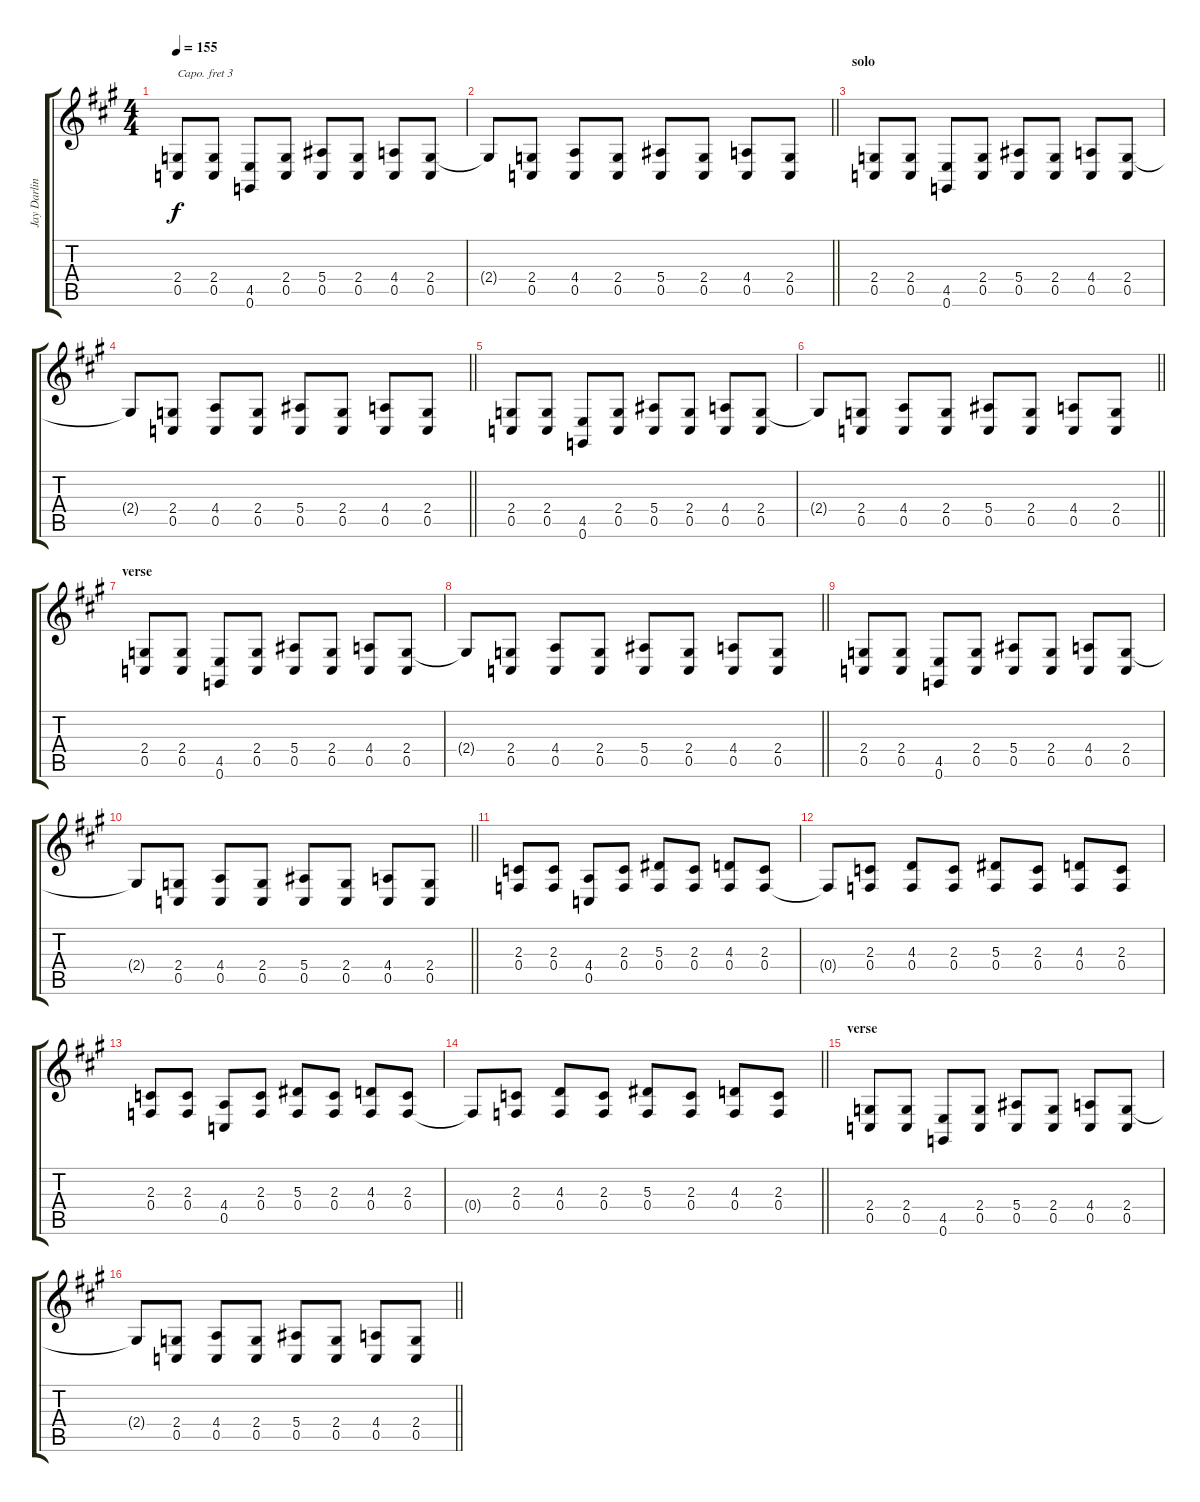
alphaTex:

\track ("Jay Darlington" "Jay Darlin") {instrument acousticgrandpiano}
\staff {score tabs}
\capo 3
\tuning (E4 B3 G3 D3 A2 E2) {hide}
\ts (4 4)
\tempo 155
\clef g2
\ks a
(2.4 0.5).8{dy f} (2.4 0.5).8 (4.5 0.6).8 (2.4 0.5).8 (5.4 0.5).8 (2.4 0.5).8 (4.4 0.5).8 (2.4 0.5).8 |
\barLineRight lightlight
2.4{t}.8 (2.4 0.5).8 (4.4 0.5).8 (2.4 0.5).8 (5.4 0.5).8 (2.4 0.5).8 (4.4 0.5).8 (2.4 0.5).8 |
\section ("" "solo")
(2.4 0.5).8 (2.4 0.5).8 (4.5 0.6).8 (2.4 0.5).8 (5.4 0.5).8 (2.4 0.5).8 (4.4 0.5).8 (2.4 0.5).8 |
\barLineRight lightlight
2.4{t}.8 (2.4 0.5).8 (4.4 0.5).8 (2.4 0.5).8 (5.4 0.5).8 (2.4 0.5).8 (4.4 0.5).8 (2.4 0.5).8 |
(2.4 0.5).8 (2.4 0.5).8 (4.5 0.6).8 (2.4 0.5).8 (5.4 0.5).8 (2.4 0.5).8 (4.4 0.5).8 (2.4 0.5).8 |
\barLineRight lightlight
2.4{t}.8 (2.4 0.5).8 (4.4 0.5).8 (2.4 0.5).8 (5.4 0.5).8 (2.4 0.5).8 (4.4 0.5).8 (2.4 0.5).8 |
\section ("" "verse")
(2.4 0.5).8 (2.4 0.5).8 (4.5 0.6).8 (2.4 0.5).8 (5.4 0.5).8 (2.4 0.5).8 (4.4 0.5).8 (2.4 0.5).8 |
\barLineRight lightlight
2.4{t}.8 (2.4 0.5).8 (4.4 0.5).8 (2.4 0.5).8 (5.4 0.5).8 (2.4 0.5).8 (4.4 0.5).8 (2.4 0.5).8 |
(2.4 0.5).8 (2.4 0.5).8 (4.5 0.6).8 (2.4 0.5).8 (5.4 0.5).8 (2.4 0.5).8 (4.4 0.5).8 (2.4 0.5).8 |
\barLineRight lightlight
2.4{t}.8 (2.4 0.5).8 (4.4 0.5).8 (2.4 0.5).8 (5.4 0.5).8 (2.4 0.5).8 (4.4 0.5).8 (2.4 0.5).8 |
(2.3 0.4).8 (2.3 0.4).8 (4.4 0.5).8 (2.3 0.4).8 (5.3 0.4).8 (2.3 0.4).8 (4.3 0.4).8 (2.3 0.4).8 |
0.4{t}.8 (2.3 0.4).8 (4.3 0.4).8 (2.3 0.4).8 (5.3 0.4).8 (2.3 0.4).8 (4.3 0.4).8 (2.3 0.4).8 |
(2.3 0.4).8 (2.3 0.4).8 (4.4 0.5).8 (2.3 0.4).8 (5.3 0.4).8 (2.3 0.4).8 (4.3 0.4).8 (2.3 0.4).8 |
\barLineRight lightlight
0.4{t}.8 (2.3 0.4).8 (4.3 0.4).8 (2.3 0.4).8 (5.3 0.4).8 (2.3 0.4).8 (4.3 0.4).8 (2.3 0.4).8 |
\section ("" "verse")
(2.4 0.5).8 (2.4 0.5).8 (4.5 0.6).8 (2.4 0.5).8 (5.4 0.5).8 (2.4 0.5).8 (4.4 0.5).8 (2.4 0.5).8 |
\barLineRight lightlight
2.4{t}.8 (2.4 0.5).8 (4.4 0.5).8 (2.4 0.5).8 (5.4 0.5).8 (2.4 0.5).8 (4.4 0.5).8 (2.4 0.5).8
